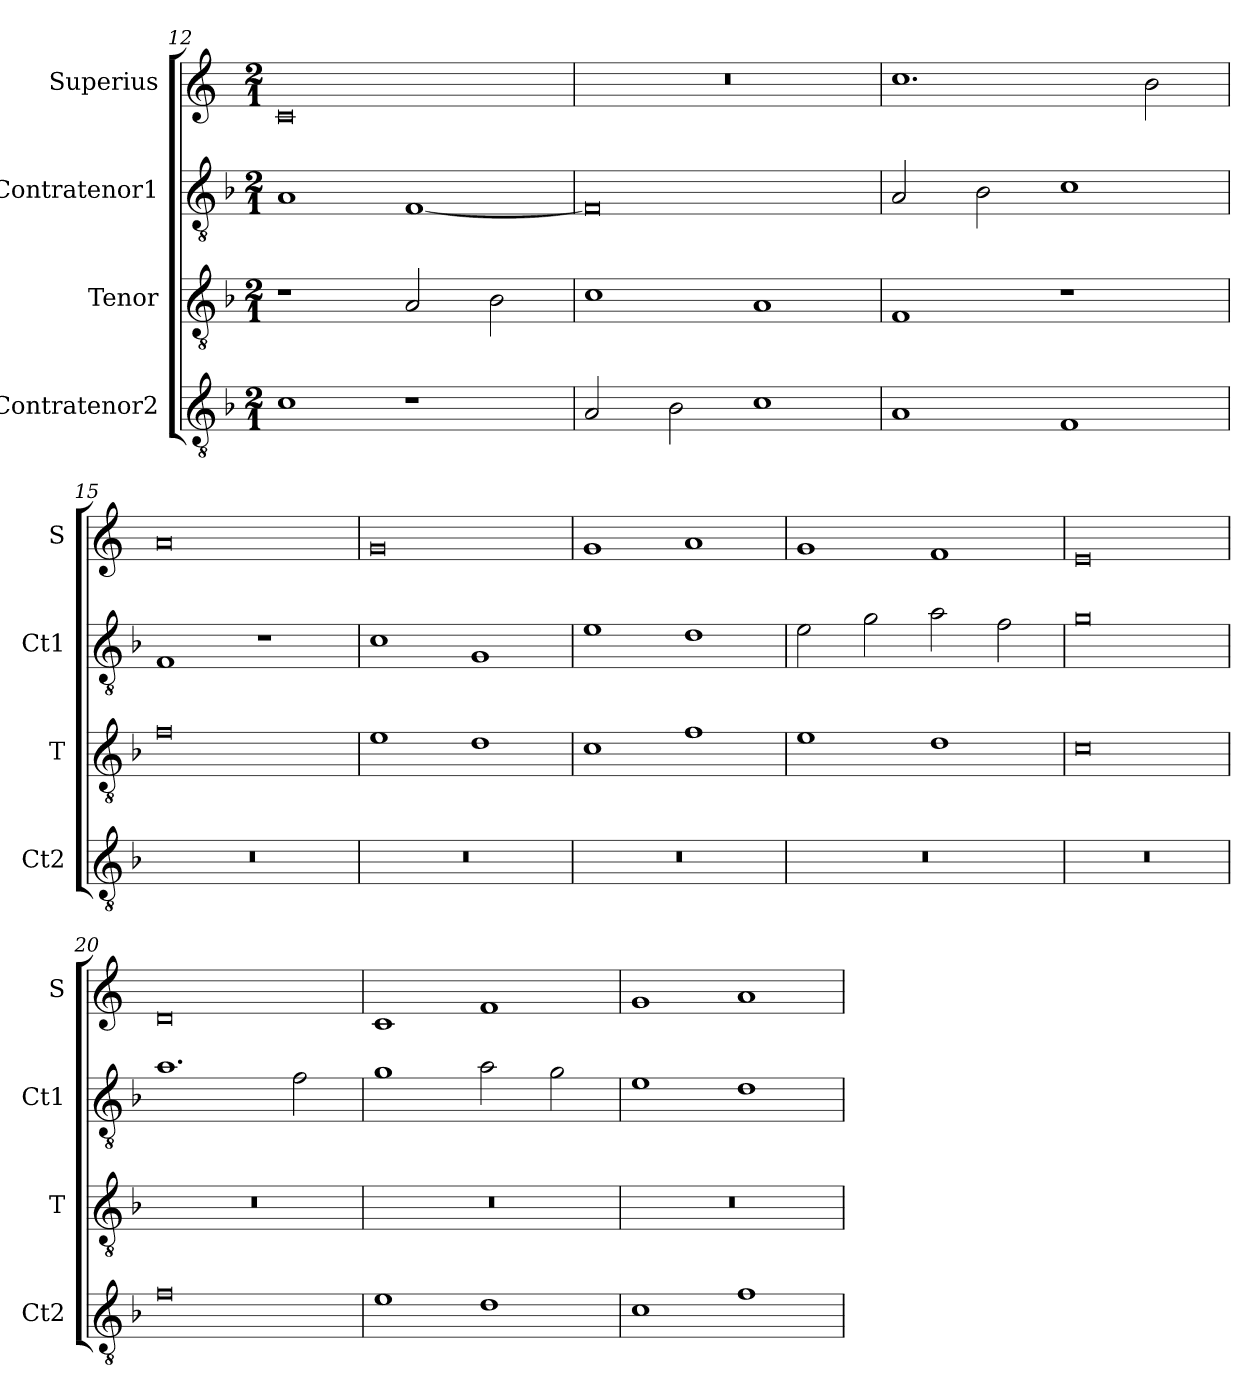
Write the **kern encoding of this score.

**kern	**kern	**kern	**kern
*part4	*part3	*part2	*part1
*staff4	*staff3	*staff2	*staff1
*I"Contratenor2	*I"Tenor	*I"Contratenor1	*I"Superius
*I'Ct2	*I'T	*I'Ct1	*I'S
*clefGv2	*clefGv2	*clefGv2	*clefG2
*k[b-]	*k[b-]	*k[b-]	*k[]
*M2/1	*M2/1	*M2/1	*M2/1
=12	=12	=12	=12
1c	1r	1A	0c
1r	2A	[1F	.
.	2B-	.	.
=13	=13	=13	=13
2A	1c	0F]	0r
2B-	.	.	.
1c	1A	.	.
=14	=14	=14	=14
1A	1F	2A	1.cc
.	.	2B-	.
1F	1r	1c	.
.	.	.	2b
=15	=15	=15	=15
0r	0f	1F	0a
.	.	1r	.
=16	=16	=16	=16
0r	1e	1c	0g
.	1d	1G	.
=17	=17	=17	=17
0r	1c	1e	1g
.	1f	1d	1a
=18	=18	=18	=18
0r	1e	2e	1g
.	.	2g	.
.	1d	2a	1f
.	.	2f	.
=19	=19	=19	=19
0r	0c	0g	0e
=20	=20	=20	=20
0f	0r	1.a	0d
.	.	2f	.
=21	=21	=21	=21
1e	0r	1g	1c
1d	.	2a	1f
.	.	2g	.
=22	=22	=22	=22
1c	0r	1e	1g
1f	.	1d	1a
=	=	=	=
*-	*-	*-	*-
